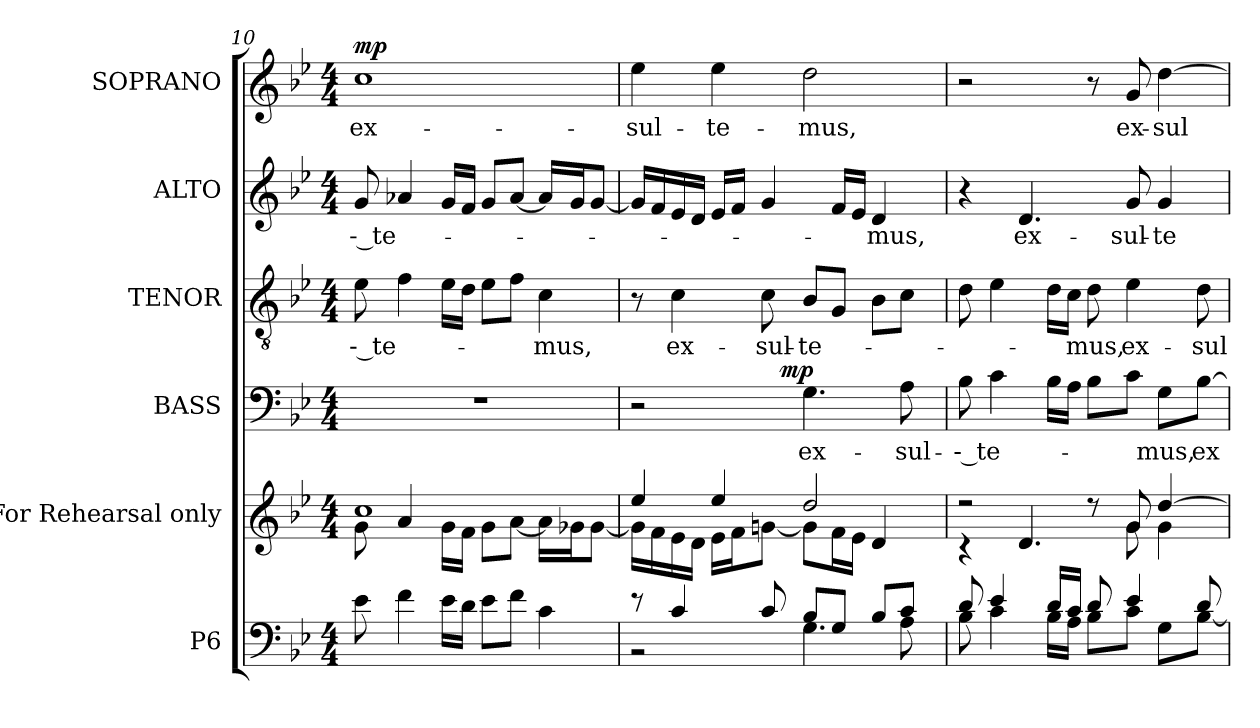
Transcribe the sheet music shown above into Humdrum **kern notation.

**kern	**kern	**kern	**text	**dynam	**kern	**text	**kern	**text	**kern	**text	**dynam
*part6	*part5	*part4	*part4	*part4	*part3	*part3	*part2	*part2	*part1	*part1	*part1
*staff6	*staff5	*staff4	*staff4	*staff4	*staff3	*staff3	*staff2	*staff2	*staff1	*staff1	*staff1
*I"P6	*I"For Rehearsal  only	*I"BASS	*	*	*I"TENOR	*	*I"ALTO	*	*I"SOPRANO	*	*
*	*	*I'B.	*	*	*I'T.	*	*I'A.	*	*I'S.	*	*
!!LO:LB:g=z
*clefF4	*clefG2	*clefF4	*	*	*clefGv2	*	*clefG2	*	*clefG2	*	*
*	*	*	*	*	*ITrd7c12	*	*	*	*	*	*
*k[b-e-]	*k[b-e-]	*k[b-e-]	*	*	*k[b-e-]	*	*k[b-e-]	*	*k[b-e-]	*	*
*B-:	*B-:	*B-:	*	*	*B-:	*	*B-:	*	*B-:	*	*
*M4/4	*M4/4	*M4/4	*	*	*M4/4	*	*M4/4	*	*M4/4	*	*
=10	=10	=10	=10	=10	=10	=10	=10	=10	=10	=10	=10
*	*^	*	*	*	*	*	*	*	*	*	*
!	!	!	!	!	!	!	!LO:LY:b:color=#000000	!	!	!	!	!
!	!	!	!	!	!	!	!	!	!LO:LY:b:color=#000000	!	!	!
!	!	!	!	!	!	!	!	!	!	!	!LO:LY:b:color=#000000	!
8e-i\	1cci	8gi\	1r	.	.	8E-i\	-- te-	8gi/	-- te-	1cci	ex-	mp
4fi\	.	4ai/	.	.	.	4Fi\	.	4a-Xi/	.	.	.	.
16e-i\LL	.	16gi\LL	.	.	.	16E-i\LL	.	16gi/LL	.	.	.	.
16di\JJ	.	16fi\JJ	.	.	.	16Di\JJ	.	16fi/JJ	.	.	.	.
8e-i\L	.	8gi\L	.	.	.	8E-i\L	.	8gi/L	.	.	.	.
8fi\J	.	[8ai\J	.	.	.	8Fi\J	.	[8a-i/J	.	.	.	.
!	!	!	!	!	!	!	!LO:LY:b:color=#000000	!	!	!	!	!
4ci\	.	16ai\LL]	.	.	.	4Ci\	-mus,	16a-i/LL]	.	.	.	.
.	.	16g-Xi\J	.	.	.	.	.	16gi/J	.	.	.	.
.	.	[8g-i\J	.	.	.	.	.	[8gi/J	.	.	.	.
=11	=11	=11	=11	=11	=11	=11	=11	=11	=11	=11	=11	=11
*^	*	*	*	*	*	*	*	*	*	*	*	*
!	!	!	!	!	!	!	!	!	!	!	!	!LO:LY:b:color=#000000	!
*	*	*	*	*^	*	*	*	*	*	*	*	*	*
8r	2r	4ee-i/	16g-i\LL]	2r	4ryy	.	.	8r	.	16gi/LL]	.	4ee-i\	-sul-	.
.	.	.	16fi\	.	.	.	.	.	.	16fi/	.	.	.	.
!	!	!	!	!	!	!	!	!	!LO:LY:b:color=#000000	!	!	!	!	!
4ci/	.	.	16e-i\	.	.	.	.	4Ci\	ex-	16e-i/	.	.	.	.
.	.	.	16di\JJ	.	.	.	.	.	.	16di/JJ	.	.	.	.
!	!	!	!	!	!	!	!	!	!	!	!	!	!LO:LY:b:color=#000000	!
.	.	4ee-i/	16e-i\LL	.	8ryy	.	.	.	.	16e-i/LL	.	4ee-i\	-te-	.
.	.	.	16fi\J	.	.	.	.	.	.	16fi/JJ	.	.	.	.
!	!	!	!	!	!	!	!	!	!LO:LY:b:color=#000000	!	!	!	!	!
8ci/	.	.	[8gi\J	.	32ryy	.	.	8Ci\	-sul-	4gi/	.	.	.	.
.	.	.	.	.	128ryy	.	.	.	.	.	.	.	.	.
.	.	.	.	.	512.ryy	.	.	.	.	.	.	.	.	.
.	.	.	.	.	2ryy	.	mp	.	.	.	.	.	.	.
!	!	!	!	!	!	!LO:LY:b:color=#000000	!	!	!	!	!	!	!	!
!	!	!	!	!	!	!	!	!	!LO:LY:b:color=#000000	!	!	!	!	!
!	!	!	!	!	!	!	!	!	!	!	!	!	!LO:LY:b:color=#000000	!
8B-i/L	4.Gi\	2ddi/	8gi\L]	4.Gi\	.	ex-	.	8BB-i/L	-te-	.	.	2ddi\	-mus,	.
8Gi/J	.	.	16fi\L	.	.	.	.	8GGi/J	.	16fi/LL	.	.	.	.
.	.	.	16e-i\JJ	.	.	.	.	.	.	16e-i/JJ	.	.	.	.
!	!	!	!	!	!	!	!	!	!	!	!LO:LY:b:color=#000000	!	!	!
8B-i/L	.	.	4di/	.	.	.	.	8BB-i\L	.	4di/	-mus,	.	.	.
!	!	!	!	!	!	!LO:LY:b:color=#000000	!	!	!	!	!	!	!	!
8ci/J	8Ai\	.	.	8Ai\	.	-sul-	.	8Ci\J	.	.	.	.	.	.
.	.	.	.	.	16ryy	.	.	.	.	.	.	.	.	.
.	.	.	.	.	64ryy	.	.	.	.	.	.	.	.	.
.	.	.	.	.	256ryy	.	.	.	.	.	.	.	.	.
.	.	.	.	.	1024ryy	.	.	.	.	.	.	.	.	.
*	*	*	*	*v	*v	*	*	*	*	*	*	*	*	*
!!LO:PB:g=z
=12	=12	=12	=12	=12	=12	=12	=12	=12	=12	=12	=12	=12	=12
*	*	*	*	*^	*	*	*	*	*	*	*	*	*
!	!	!	!	!	!	!LO:LY:b:color=#000000	!	!	!	!	!	!	!	!
*	*	*	*	*v	*v	*	*	*	*	*	*	*	*	*
8di/	8B-i\	2r	4r	8B-i\	-- te-	.	8Di\	.	4r	.	2r	.	.
4e-i/	4ci\	.	.	4ci\	.	.	4E-i\	.	.	.	.	.	.
!	!	!	!	!	!	!	!	!	!	!LO:LY:b:color=#000000	!	!	!
.	.	.	4.di/	.	.	.	.	.	4.di/	ex-	.	.	.
16di/LL	16B-i\LL	.	.	16B-i\LL	.	.	16Di\LL	.	.	.	.	.	.
16ci/JJ	16Ai\JJ	.	.	16Ai\JJ	.	.	16Ci\JJ	.	.	.	.	.	.
!	!	!	!	!	!	!	!	!LO:LY:b:color=#000000	!	!	!	!	!
8di/	8B-i\L	8r	.	8B-i\L	.	.	8Di\	-mus,	.	.	8r	.	.
!	!	!	!	!	!	!	!	!LO:LY:b:color=#000000	!	!	!	!	!
!	!	!	!	!	!	!	!	!	!	!LO:LY:b:color=#000000	!	!	!
!	!	!	!	!	!	!	!	!	!	!	!	!LO:LY:b:color=#000000	!
4e-i/	8ci\J	8gi/	8gi\	8ci\J	.	.	4E-i\	ex-	8gi/	-sul-	8gi/	ex-	.
!	!	!	!	!	!LO:LY:b:color=#000000	!	!	!	!	!	!	!	!
!	!	!	!	!	!	!	!	!	!	!LO:LY:b:color=#000000	!	!	!
!	!	!	!	!	!	!	!	!	!	!	!	!LO:LY:b:color=#000000	!
.	8Gi\L	[4ddi/	4gi\	8Gi\L	-mus,	.	.	.	4gi/	-te-	[4ddi\	-sul-	.
!	!	!	!	!	!LO:LY:b:color=#000000	!	!	!	!	!	!	!	!
!	!	!	!	!	!	!	!	!LO:LY:b:color=#000000	!	!	!	!	!
8di/	[8B-i\J	.	.	[8B-i\J	ex-	.	8Di\	-sul-	.	.	.	.	.
*v	*v	*	*	*	*	*	*	*	*	*	*	*	*
*	*v	*v	*	*	*	*	*	*	*	*	*	*
=	=	=	=	=	=	=	=	=	=	=	=
*-	*-	*-	*-	*-	*-	*-	*-	*-	*-	*-	*-
